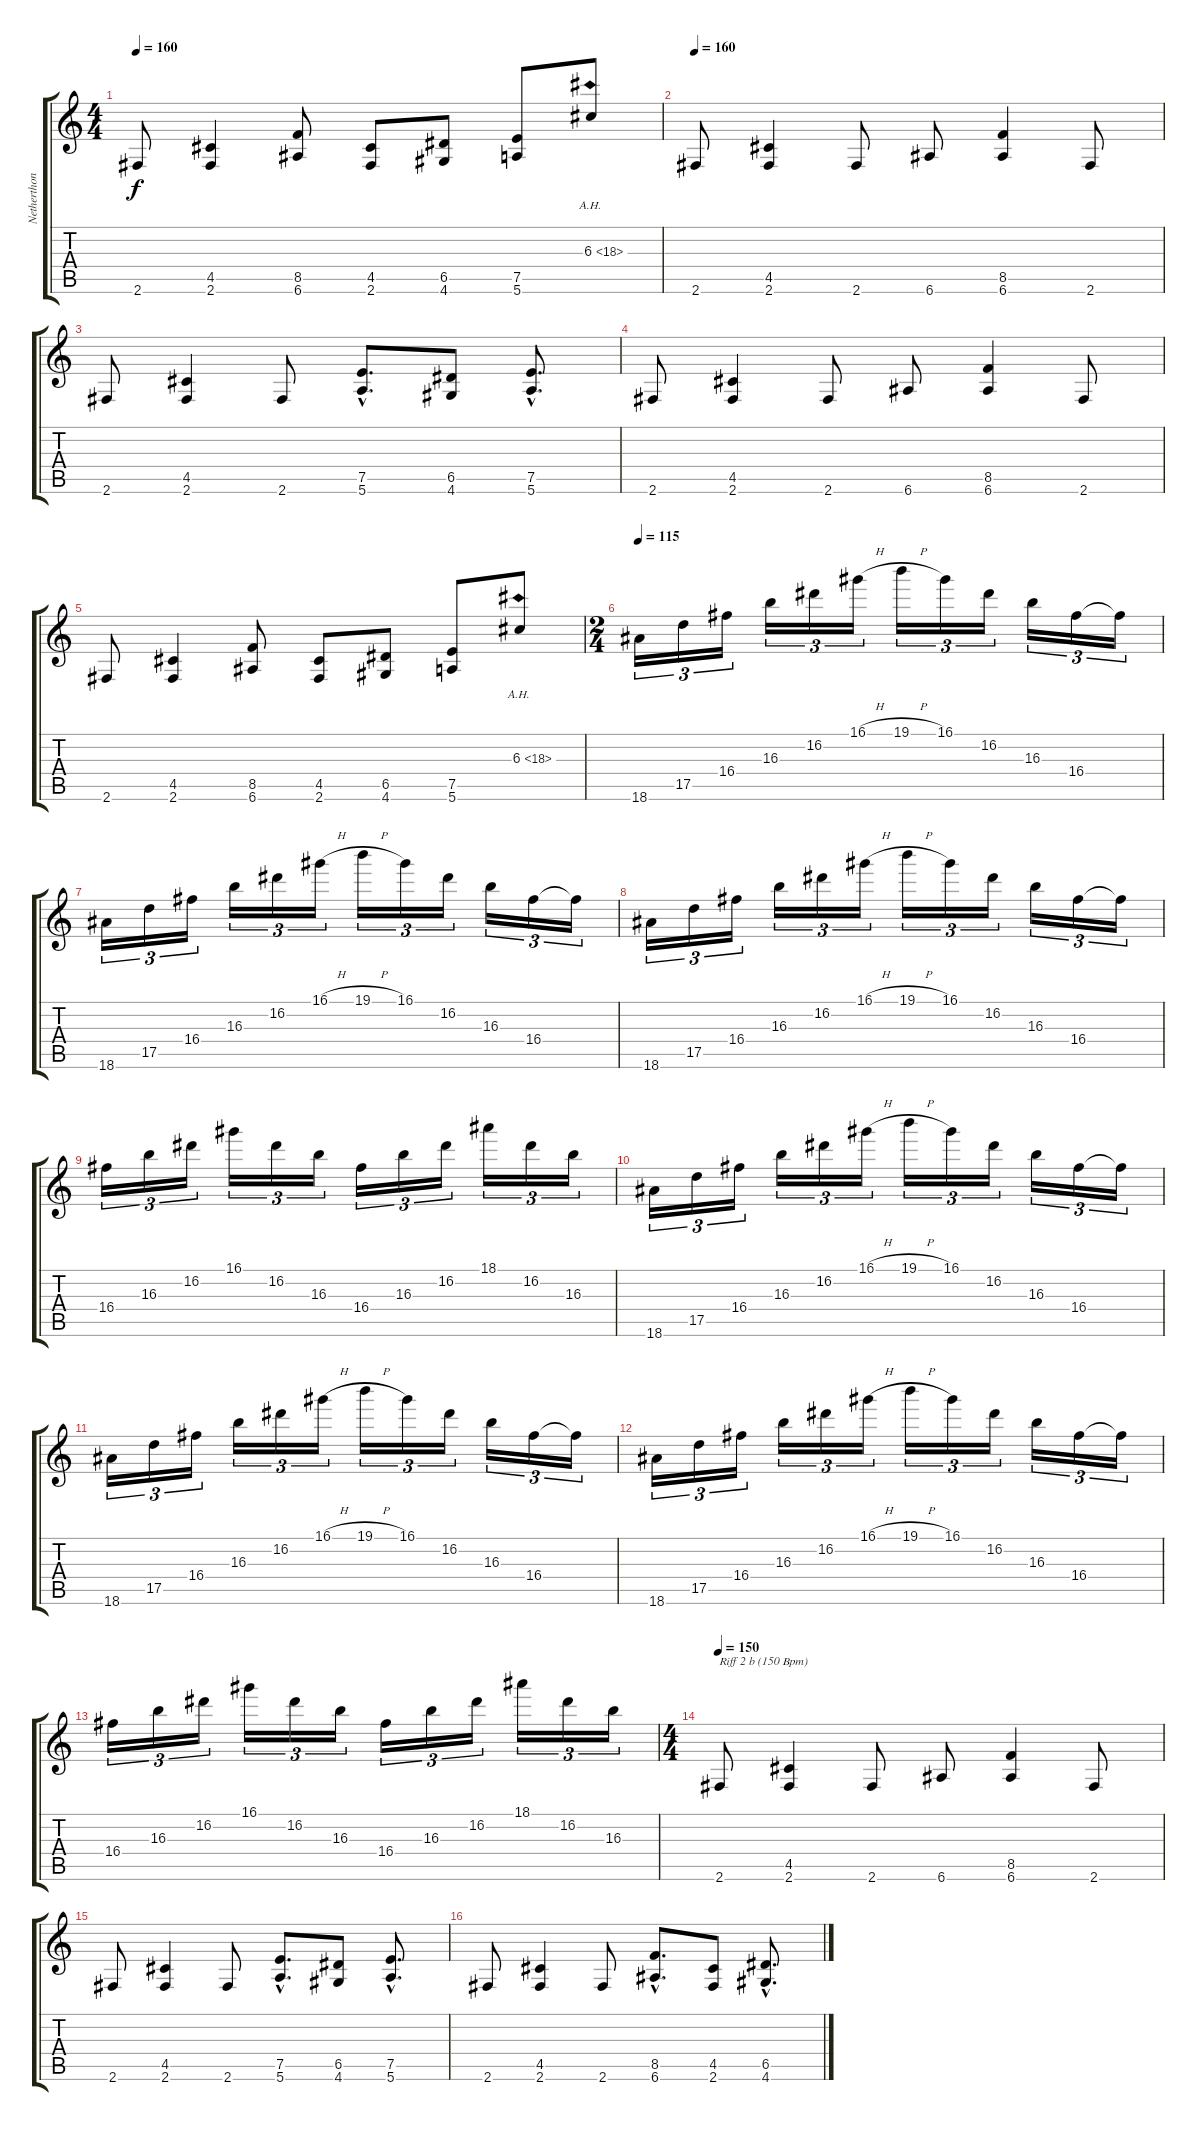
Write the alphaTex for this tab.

\track ("Netherthon (Bass)" "Netherthon") {instrument electricbasspick}
\staff {score tabs}
\tuning (E4 B3 G3 D3 A2 E2) {hide}
\ts (4 4)
\tempo 160
\clef g2
\ks c
2.6.8{dy f} (4.5 2.6).4 (8.5 6.6).8 (4.5 2.6).8 (6.5 4.6).8 (7.5 5.6).8 6.3{ah 12}.8 |
\tempo 160
2.6.8 (4.5 2.6).4 2.6.8 6.6.8 (8.5 6.6).4 2.6.8 |
2.6.8 (4.5 2.6).4 2.6.8 (7.5{hac} 5.6{hac}).8{d} (6.5 4.6).8 (7.5{hac} 5.6{hac}).8{d} |
2.6.8 (4.5 2.6).4 2.6.8 6.6.8 (8.5 6.6).4 2.6.8 |
2.6.8 (4.5 2.6).4 (8.5 6.6).8 (4.5 2.6).8 (6.5 4.6).8 (7.5 5.6).8 6.3{ah 12}.8 |
\ts (2 4)
\tempo 115
18.6.16{tu (3 2)} 17.5.16{tu (3 2)} 16.4.16{tu (3 2)} 16.3.16{tu (3 2)} 16.2.16{tu (3 2)} 16.1{h}.16{tu (3 2)} 19.1{h}.16{tu (3 2)} 16.1.16{tu (3 2)} 16.2.16{tu (3 2)} 16.3.16{tu (3 2)} 16.4.16{tu (3 2)} 16.4{t}.16{tu (3 2)} |
18.6.16{tu (3 2)} 17.5.16{tu (3 2)} 16.4.16{tu (3 2)} 16.3.16{tu (3 2)} 16.2.16{tu (3 2)} 16.1{h}.16{tu (3 2)} 19.1{h}.16{tu (3 2)} 16.1.16{tu (3 2)} 16.2.16{tu (3 2)} 16.3.16{tu (3 2)} 16.4.16{tu (3 2)} 16.4{t}.16{tu (3 2)} |
18.6.16{tu (3 2)} 17.5.16{tu (3 2)} 16.4.16{tu (3 2)} 16.3.16{tu (3 2)} 16.2.16{tu (3 2)} 16.1{h}.16{tu (3 2)} 19.1{h}.16{tu (3 2)} 16.1.16{tu (3 2)} 16.2.16{tu (3 2)} 16.3.16{tu (3 2)} 16.4.16{tu (3 2)} 16.4{t}.16{tu (3 2)} |
16.4.16{tu (3 2)} 16.3.16{tu (3 2)} 16.2.16{tu (3 2)} 16.1.16{tu (3 2)} 16.2.16{tu (3 2)} 16.3.16{tu (3 2)} 16.4.16{tu (3 2)} 16.3.16{tu (3 2)} 16.2.16{tu (3 2)} 18.1.16{tu (3 2)} 16.2.16{tu (3 2)} 16.3.16{tu (3 2)} |
18.6.16{tu (3 2)} 17.5.16{tu (3 2)} 16.4.16{tu (3 2)} 16.3.16{tu (3 2)} 16.2.16{tu (3 2)} 16.1{h}.16{tu (3 2)} 19.1{h}.16{tu (3 2)} 16.1.16{tu (3 2)} 16.2.16{tu (3 2)} 16.3.16{tu (3 2)} 16.4.16{tu (3 2)} 16.4{t}.16{tu (3 2)} |
18.6.16{tu (3 2)} 17.5.16{tu (3 2)} 16.4.16{tu (3 2)} 16.3.16{tu (3 2)} 16.2.16{tu (3 2)} 16.1{h}.16{tu (3 2)} 19.1{h}.16{tu (3 2)} 16.1.16{tu (3 2)} 16.2.16{tu (3 2)} 16.3.16{tu (3 2)} 16.4.16{tu (3 2)} 16.4{t}.16{tu (3 2)} |
18.6.16{tu (3 2)} 17.5.16{tu (3 2)} 16.4.16{tu (3 2)} 16.3.16{tu (3 2)} 16.2.16{tu (3 2)} 16.1{h}.16{tu (3 2)} 19.1{h}.16{tu (3 2)} 16.1.16{tu (3 2)} 16.2.16{tu (3 2)} 16.3.16{tu (3 2)} 16.4.16{tu (3 2)} 16.4{t}.16{tu (3 2)} |
16.4.16{tu (3 2)} 16.3.16{tu (3 2)} 16.2.16{tu (3 2)} 16.1.16{tu (3 2)} 16.2.16{tu (3 2)} 16.3.16{tu (3 2)} 16.4.16{tu (3 2)} 16.3.16{tu (3 2)} 16.2.16{tu (3 2)} 18.1.16{tu (3 2)} 16.2.16{tu (3 2)} 16.3.16{tu (3 2)} |
\ts (4 4)
\tempo 150
2.6.8{txt "Riff 2 b (150 Bpm)"} (4.5 2.6).4 2.6.8 6.6.8 (8.5 6.6).4 2.6.8 |
2.6.8 (4.5 2.6).4 2.6.8 (7.5{hac} 5.6{hac}).8{d} (6.5 4.6).8 (7.5{hac} 5.6{hac}).8{d} |
2.6.8 (4.5 2.6).4 2.6.8 (8.5{hac} 6.6{hac}).8{d} (4.5 2.6).8 (6.5{hac} 4.6{hac}).8{d}
